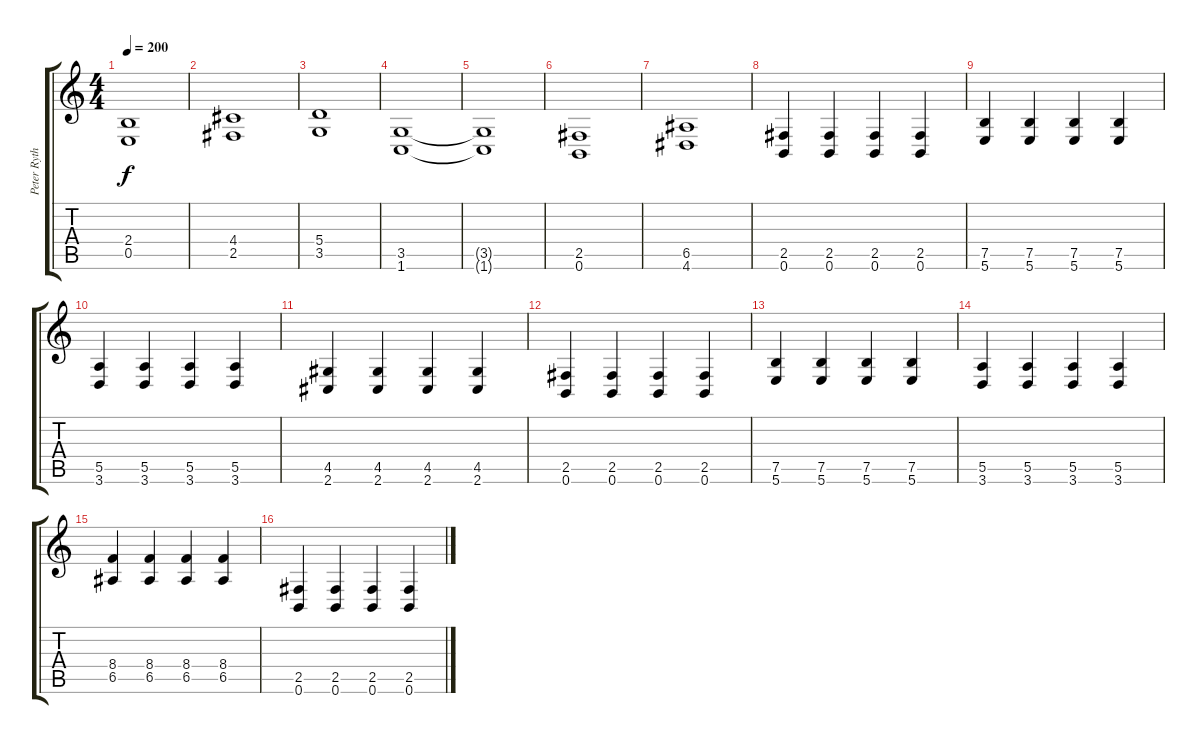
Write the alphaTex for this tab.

\track ("Peter Ryth." "Peter Ryth") {instrument overdrivenguitar}
\staff {score tabs}
\tuning (B3 Gb3 D3 A2 E2 B1) {hide}
\ts (4 4)
\tempo 200
\clef g2
\ks c
(2.4{t} 0.5{t}).1{dy f} |
(4.4 2.5).1 |
(5.4 3.5).1 |
(3.5 1.6).1 |
(3.5{t} 1.6{t}).1 |
(2.5 0.6).1 |
(6.5 4.6).1 |
\section ("" "")
(2.5 0.6).4 (2.5 0.6).4 (2.5 0.6).4 (2.5 0.6).4 |
(7.5 5.6).4 (7.5 5.6).4 (7.5 5.6).4 (7.5 5.6).4 |
(5.5 3.6).4 (5.5 3.6).4 (5.5 3.6).4 (5.5 3.6).4 |
(4.5 2.6).4 (4.5 2.6).4 (4.5 2.6).4 (4.5 2.6).4 |
(2.5 0.6).4 (2.5 0.6).4 (2.5 0.6).4 (2.5 0.6).4 |
(7.5 5.6).4 (7.5 5.6).4 (7.5 5.6).4 (7.5 5.6).4 |
(5.5 3.6).4 (5.5 3.6).4 (5.5 3.6).4 (5.5 3.6).4 |
(8.4 6.5).4 (8.4 6.5).4 (8.4 6.5).4 (8.4 6.5).4 |
(2.5 0.6).4 (2.5 0.6).4 (2.5 0.6).4 (2.5 0.6).4
